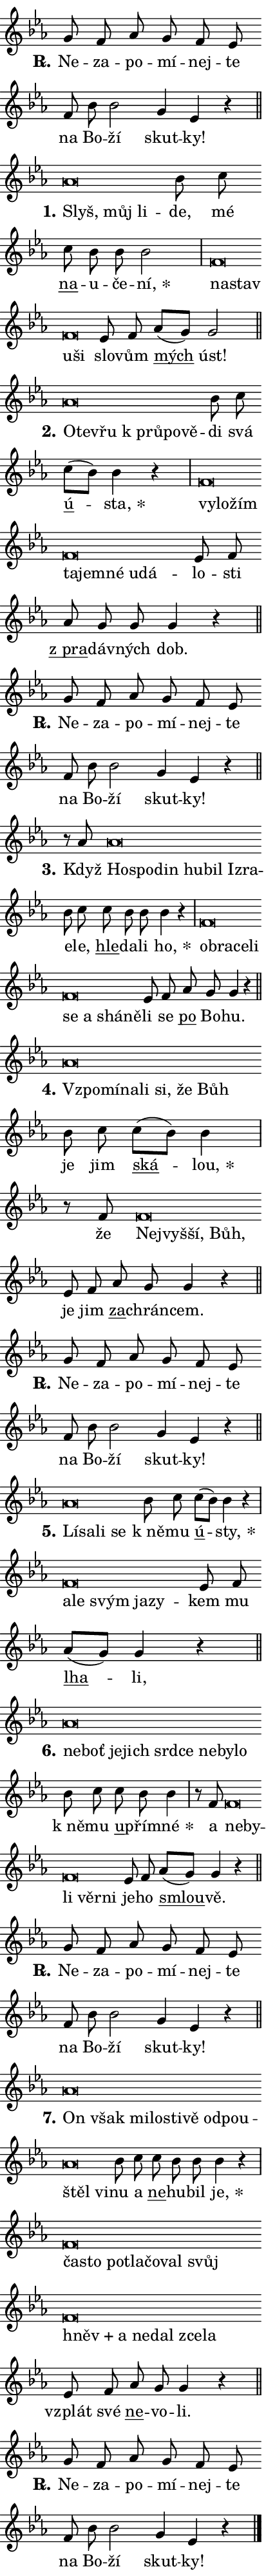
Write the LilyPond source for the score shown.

\version "2.24.0"
\header { tagline = "" }
\paper {
  indent = 0\cm
  top-margin = 0\cm
  right-margin = 0.13\cm % to fit lyric hyphens
  bottom-margin = 0\cm
  left-margin = 0\cm
  paper-width = 7\cm
  page-breaking = #ly:one-page-breaking
  system-system-spacing.basic-distance = #11
  score-system-spacing.basic-distance = #11
  ragged-last = ##f
}


%% Author: Thomas Morley
%% https://lists.gnu.org/archive/html/lilypond-user/2020-05/msg00002.html
#(define (line-position grob)
"Returns position of @var[grob} in current system:
   @code{'start}, if at first time-step
   @code{'end}, if at last time-step
   @code{'middle} otherwise
"
  (let* ((col (ly:item-get-column grob))
         (ln (ly:grob-object col 'left-neighbor))
         (rn (ly:grob-object col 'right-neighbor))
         (col-to-check-left (if (ly:grob? ln) ln col))
         (col-to-check-right (if (ly:grob? rn) rn col))
         (break-dir-left
           (and
             (ly:grob-property col-to-check-left 'non-musical #f)
             (ly:item-break-dir col-to-check-left)))
         (break-dir-right
           (and
             (ly:grob-property col-to-check-right 'non-musical #f)
             (ly:item-break-dir col-to-check-right))))
        (cond ((eqv? 1 break-dir-left) 'start)
              ((eqv? -1 break-dir-right) 'end)
              (else 'middle))))

#(define (tranparent-at-line-position vctor)
  (lambda (grob)
  "Relying on @code{line-position} select the relevant enry from @var{vctor}.
Used to determine transparency,"
    (case (line-position grob)
      ((end) (not (vector-ref vctor 0)))
      ((middle) (not (vector-ref vctor 1)))
      ((start) (not (vector-ref vctor 2))))))

noteHeadBreakVisibility =
#(define-music-function (break-visibility)(vector?)
"Makes @code{NoteHead}s transparent relying on @var{break-visibility}"
#{
  \override NoteHead.transparent =
    #(tranparent-at-line-position break-visibility)
#})

#(define delete-ledgers-for-transparent-note-heads
  (lambda (grob)
    "Reads whether a @code{NoteHead} is transparent.
If so this @code{NoteHead} is removed from @code{'note-heads} from
@var{grob}, which is supposed to be @code{LedgerLineSpanner}.
As a result ledgers are not printed for this @code{NoteHead}"
    (let* ((nhds-array (ly:grob-object grob 'note-heads))
           (nhds-list
             (if (ly:grob-array? nhds-array)
                 (ly:grob-array->list nhds-array)
                 '()))
           ;; Relies on the transparent-property being done before
           ;; Staff.LedgerLineSpanner.after-line-breaking is executed.
           ;; This is fragile ...
           (to-keep
             (remove
               (lambda (nhd)
                 (ly:grob-property nhd 'transparent #f))
               nhds-list)))
      ;; TODO find a better method to iterate over grob-arrays, similiar
      ;; to filter/remove etc for lists
      ;; For now rebuilt from scratch
      (set! (ly:grob-object grob 'note-heads)  '())
      (for-each
        (lambda (nhd)
          (ly:pointer-group-interface::add-grob grob 'note-heads nhd))
        to-keep))))

squashNotes = {
  \override NoteHead.X-extent = #'(-0.2 . 0.2)
  \override NoteHead.Y-extent = #'(-0.75 . 0)
  \override NoteHead.stencil =
    #(lambda (grob)
       (let ((pos (ly:grob-property grob 'staff-position)))
         (begin
           (if (< pos -7) (display "ERROR: Lower brevis then expected\n") (display "OK: Expected brevis position\n"))
           (if (<= pos -6) ly:text-interface::print ly:note-head::print))))
}
unSquashNotes = {
  \revert NoteHead.X-extent
  \revert NoteHead.Y-extent
  \revert NoteHead.stencil
}

hideNotes = \noteHeadBreakVisibility #begin-of-line-visible
unHideNotes = \noteHeadBreakVisibility #all-visible

% work-around for resetting accidentals
% https://lilypond.org/doc/v2.23/Documentation/notation/displaying-rhythms#unmetered-music
cadenzaMeasure = {
  \cadenzaOff
  \partial 1024 s1024
  \cadenzaOn
}

#(define-markup-command (accent layout props text) (markup?)
  "Underline accented syllable"
  (interpret-markup layout props
    #{\markup \override #'(offset . 4.3) \underline { #text }#}))

responsum = \markup \concat {
  "R" \hspace #-1.05 \path #0.1 #'((moveto 0 0.07) (lineto 0.9 0.8)) \hspace #0.05 "."
}

spaceSize = #0.6828661417322834 % exact space size for TeX Gyre Schola

\layout {
  \context {
    \Staff
    \remove "Time_signature_engraver"
    \override LedgerLineSpanner.after-line-breaking = #delete-ledgers-for-transparent-note-heads
  }
  \context {
    \Lyrics {
      \override LyricSpace.minimum-distance = \spaceSize
      \override LyricText.font-name = #"TeX Gyre Schola"
      \override LyricText.font-size = 1
      \override StanzaNumber.font-name = #"TeX Gyre Schola Bold"
      \override StanzaNumber.font-size = 1
    }
  }
  \context {
    \Score 
    \override NoteHead.text =
      #(lambda (grob) 
        (let ((pos (ly:grob-property grob 'staff-position)))
          #{\markup {
            \combine
              \halign #-0.55 \raise #(if (= pos -6) 0 0.5) \override #'(thickness . 2) \draw-line #'(3.2 . 0)
              \musicglyph "noteheads.sM1"
          }#}))
  }
}

% magnetic-lyrics.ily
%
%   written by
%     Jean Abou Samra <jean@abou-samra.fr>
%     Werner Lemberg <wl@gnu.org>
%
%   adapted by
%     Jiri Hon <jiri.hon@gmail.com>
%
% Version 2022-Apr-15

% https://www.mail-archive.com/lilypond-user@gnu.org/msg149350.html

#(define (Left_hyphen_pointer_engraver context)
   "Collect syllable-hyphen-syllable occurrences in lyrics and store
them in properties.  This engraver only looks to the left.  For
example, if the lyrics input is @code{foo -- bar}, it does the
following.

@itemize @bullet
@item
Set the @code{text} property of the @code{LyricHyphen} grob between
@q{foo} and @q{bar} to @code{foo}.

@item
Set the @code{left-hyphen} property of the @code{LyricText} grob with
text @q{foo} to the @code{LyricHyphen} grob between @q{foo} and
@q{bar}.
@end itemize

Use this auxiliary engraver in combination with the
@code{lyric-@/text::@/apply-@/magnetic-@/offset!} hook."
   (let ((hyphen #f)
         (text #f))
     (make-engraver
      (acknowledgers
       ((lyric-syllable-interface engraver grob source-engraver)
        (set! text grob)))
      (end-acknowledgers
       ((lyric-hyphen-interface engraver grob source-engraver)
        ;(when (not (grob::has-interface grob 'lyric-space-interface))
          (set! hyphen grob)));)
      ((stop-translation-timestep engraver)
       (when (and text hyphen)
         (ly:grob-set-object! text 'left-hyphen hyphen))
       (set! text #f)
       (set! hyphen #f)))))

#(define (lyric-text::apply-magnetic-offset! grob)
   "If the space between two syllables is less than the value in
property @code{LyricText@/.details@/.squash-threshold}, move the right
syllable to the left so that it gets concatenated with the left
syllable.

Use this function as a hook for
@code{LyricText@/.after-@/line-@/breaking} if the
@code{Left_@/hyphen_@/pointer_@/engraver} is active."
   (let ((hyphen (ly:grob-object grob 'left-hyphen #f)))
     (when hyphen
       (let ((left-text (ly:spanner-bound hyphen LEFT)))
         (when (grob::has-interface left-text 'lyric-syllable-interface)
           (let* ((common (ly:grob-common-refpoint grob left-text X))
                  (this-x-ext (ly:grob-extent grob common X))
                  (left-x-ext
                   (begin
                     ;; Trigger magnetism for left-text.
                     (ly:grob-property left-text 'after-line-breaking)
                     (ly:grob-extent left-text common X)))
                  ;; `delta` is the gap width between two syllables.
                  (delta (- (interval-start this-x-ext)
                            (interval-end left-x-ext)))
                  (details (ly:grob-property grob 'details))
                  (threshold (assoc-get 'squash-threshold details 0.2)))
             (when (< delta threshold)
               (let* (;; We have to manipulate the input text so that
                      ;; ligatures crossing syllable boundaries are not
                      ;; disabled.  For languages based on the Latin
                      ;; script this is essentially a beautification.
                      ;; However, for non-Western scripts it can be a
                      ;; necessity.
                      (lt (ly:grob-property left-text 'text))
                      (rt (ly:grob-property grob 'text))
                      (is-space (grob::has-interface hyphen 'lyric-space-interface))
                      (space (if is-space " " ""))
                      (extra-delta (if is-space spaceSize 0))
                      ;; Append new syllable.
                      (ltrt-space (if (and (string? lt) (string? rt))
                                (string-append lt space rt)
                                (make-concat-markup (list lt space rt))))
                      ;; Right-align `ltrt` to the right side.
                      (ltrt-space-markup (grob-interpret-markup
                               grob
                               (make-translate-markup
                                (cons (interval-length this-x-ext) 0)
                                (make-right-align-markup ltrt-space)))))
                 (begin
                   ;; Don't print `left-text`.
                   (ly:grob-set-property! left-text 'stencil #f)
                   ;; Set text and stencil (which holds all collected
                   ;; syllables so far) and shift it to the left.
                   (ly:grob-set-property! grob 'text ltrt-space)
                   (ly:grob-set-property! grob 'stencil ltrt-space-markup)
                   (ly:grob-translate-axis! grob (- (- delta extra-delta)) X))))))))))


#(define (lyric-hyphen::displace-bounds-first grob)
   ;; Make very sure this callback isn't triggered too early.
   (let ((left (ly:spanner-bound grob LEFT))
         (right (ly:spanner-bound grob RIGHT)))
     (ly:grob-property left 'after-line-breaking)
     (ly:grob-property right 'after-line-breaking)
     (ly:lyric-hyphen::print grob)))

squashThreshold = #0.4

\layout {
  \context {
    \Lyrics
    \consists #Left_hyphen_pointer_engraver
    \override LyricText.after-line-breaking =
      #lyric-text::apply-magnetic-offset!
    \override LyricHyphen.stencil = #lyric-hyphen::displace-bounds-first
    \override LyricText.details.squash-threshold = \squashThreshold
    \override LyricHyphen.minimum-distance = 0
    \override LyricHyphen.minimum-length = \squashThreshold
  }
}

squashText = \override LyricText.details.squash-threshold = 9999
unSquashText = \override LyricText.details.squash-threshold = \squashThreshold

leftText = \override LyricText.self-alignment-X = #LEFT
unLeftText = \revert LyricText.self-alignment-X

starOffset = #(lambda (grob) 
                (let ((x_offset (ly:self-alignment-interface::aligned-on-x-parent grob)))
                  (if (= x_offset 0) 0 (+ x_offset 1.2))))

star = #(define-music-function (syllable)(string?)
"Append star separator at the end of a syllable"
#{
  \once \override LyricText.X-offset = #starOffset
  \lyricmode { \markup {
    #syllable
    \override #'((font-name . "TeX Gyre Schola Bold")) \hspace #0.2 \lower #0.65 \larger "*"
  } }
#})

starAccent = #(define-music-function (syllable)(string?)
"Append star separator at the end of a syllable and make accent"
#{
  \once \override LyricText.X-offset = #starOffset
  \lyricmode { \markup {
    \accent #syllable
    \override #'((font-name . "TeX Gyre Schola Bold")) \hspace #0.2 \lower #0.65 \larger "*"
  } }
#})

breath = #(define-music-function (syllable)(string?)
"Append breathing indicator at the end of a syllable"
#{
  \lyricmode { \markup { #syllable "+" } }
#})

optionalBreath = #(define-music-function (syllable)(string?)
"Append optional breathing indicator at the end of a syllable"
#{
  \lyricmode { \markup { #syllable "(+)" } }
#})


\score {
    <<
        \new Voice = "melody" { \cadenzaOn \key es \major \relative { g'8 f as g f es \bar "" f bes bes2 g4 es r \cadenzaMeasure \bar "||" \break } }
        \new Lyrics \lyricsto "melody" { \lyricmode { \set stanza = \responsum
Ne -- za -- po -- mí -- nej -- te na Bo -- ží skut -- ky! } }
    >>
    \layout {}
}

\score {
    <<
        \new Voice = "melody" { \cadenzaOn \key es \major \relative { \squashNotes as'\breve*1/16 \hideNotes \breve*1/16 \breve*1/16 \bar "" \unHideNotes \unSquashNotes bes8 c \bar "" c bes bes bes2 \cadenzaMeasure \bar "|" \squashNotes f\breve*1/16 \hideNotes \breve*1/16 \bar "" \breve*1/16 \breve*1/16 \bar "" \unHideNotes \unSquashNotes es8 f \bar "" as[( g)] g2 \cadenzaMeasure \bar "||" \break } }
        \new Lyrics \lyricsto "melody" { \lyricmode { \set stanza = "1."
\leftText Slyš, \squashText můj li -- \unLeftText \unSquashText de, mé \markup \accent na -- u -- če -- \star ní, \leftText na -- \squashText stav u -- ši \unLeftText \unSquashText slo -- vům \markup \accent mých úst! } }
    >>
    \layout {}
}

\score {
    <<
        \new Voice = "melody" { \cadenzaOn \key es \major \relative { \squashNotes as'\breve*1/16 \hideNotes \breve*1/16 \bar "" \breve*1/16 \bar "" \breve*1/16 \bar "" \breve*1/16 \breve*1/16 \bar "" \unHideNotes \unSquashNotes bes8 c \bar "" c[( bes)] bes4 r \cadenzaMeasure \bar "|" \squashNotes f\breve*1/16 \hideNotes \breve*1/16 \bar "" \breve*1/16 \bar "" \breve*1/16 \bar "" \breve*1/16 \bar "" \breve*1/16 \bar "" \breve*1/16 \breve*1/16 \bar "" \unHideNotes \unSquashNotes es8 f \bar "" as g g g4 r \cadenzaMeasure \bar "||" \break } }
        \new Lyrics \lyricsto "melody" { \lyricmode { \set stanza = "2."
\leftText O -- \squashText te -- vřu "k prů" -- po -- vě -- \unLeftText \unSquashText di svá \markup \accent ú -- \star sta, \leftText vy -- \squashText lo -- žím ta -- jem -- né u -- dá -- \unLeftText \unSquashText lo -- sti \markup \accent "z pra" -- dáv -- ných dob. } }
    >>
    \layout {}
}

\score {
    <<
        \new Voice = "melody" { \cadenzaOn \key es \major \relative { g'8 f as g f es \bar "" f bes bes2 g4 es r \cadenzaMeasure \bar "||" \break } }
        \new Lyrics \lyricsto "melody" { \lyricmode { \set stanza = \responsum
Ne -- za -- po -- mí -- nej -- te na Bo -- ží skut -- ky! } }
    >>
    \layout {}
}

\score {
    <<
        \new Voice = "melody" { \cadenzaOn \key es \major \relative { r8 as'8 \squashNotes as\breve*1/16 \hideNotes \breve*1/16 \bar "" \breve*1/16 \bar "" \breve*1/16 \bar "" \breve*1/16 \bar "" \breve*1/16 \breve*1/16 \bar "" \unHideNotes \unSquashNotes bes8 c \bar "" c bes bes bes4 r \cadenzaMeasure \bar "|" \squashNotes f\breve*1/16 \hideNotes \breve*1/16 \bar "" \breve*1/16 \bar "" \breve*1/16 \bar "" \breve*1/16 \bar "" \breve*1/16 \bar "" \breve*1/16 \breve*1/16 \bar "" \unHideNotes \unSquashNotes es8 f \bar "" as g g4 r \cadenzaMeasure \bar "||" \break } }
        \new Lyrics \lyricsto "melody" { \lyricmode { \set stanza = "3."
Když \leftText Ho -- \squashText spo -- din hu -- bil Iz -- ra -- \unLeftText \unSquashText e -- le, \markup \accent hle -- da -- li \star ho, \leftText ob -- \squashText ra -- ce -- li se a shá -- ně -- \unLeftText \unSquashText li se \markup \accent po Bo -- hu. } }
    >>
    \layout {}
}

\score {
    <<
        \new Voice = "melody" { \cadenzaOn \key es \major \relative { \squashNotes as'\breve*1/16 \hideNotes \breve*1/16 \bar "" \breve*1/16 \bar "" \breve*1/16 \bar "" \breve*1/16 \bar "" \breve*1/16 \breve*1/16 \bar "" \unHideNotes \unSquashNotes bes8 c \bar "" c[( bes)] bes4 \cadenzaMeasure \bar "|" r8 f8 \squashNotes f\breve*1/16 \hideNotes \breve*1/16 \bar "" \breve*1/16 \breve*1/16 \bar "" \unHideNotes \unSquashNotes es8 f \bar "" as g g4 r \cadenzaMeasure \bar "||" \break } }
        \new Lyrics \lyricsto "melody" { \lyricmode { \set stanza = "4."
\leftText Vzpo -- \squashText mí -- na -- li si, že Bůh \unLeftText \unSquashText je jim \markup \accent ská -- \star lou, že \leftText Nej -- \squashText vyš -- ší, Bůh, \unLeftText \unSquashText je jim \markup \accent za -- chrán -- cem. } }
    >>
    \layout {}
}

\score {
    <<
        \new Voice = "melody" { \cadenzaOn \key es \major \relative { g'8 f as g f es \bar "" f bes bes2 g4 es r \cadenzaMeasure \bar "||" \break } }
        \new Lyrics \lyricsto "melody" { \lyricmode { \set stanza = \responsum
Ne -- za -- po -- mí -- nej -- te na Bo -- ží skut -- ky! } }
    >>
    \layout {}
}

\score {
    <<
        \new Voice = "melody" { \cadenzaOn \key es \major \relative { \squashNotes as'\breve*1/16 \hideNotes \breve*1/16 \bar "" \breve*1/16 \breve*1/16 \bar "" \unHideNotes \unSquashNotes bes8 c \bar "" c[( bes)] bes4 r \cadenzaMeasure \bar "|" \squashNotes f\breve*1/16 \hideNotes \breve*1/16 \bar "" \breve*1/16 \bar "" \breve*1/16 \breve*1/16 \bar "" \unHideNotes \unSquashNotes es8 f \bar "" as[( g)] g4 r \cadenzaMeasure \bar "||" \break } }
        \new Lyrics \lyricsto "melody" { \lyricmode { \set stanza = "5."
\leftText Lí -- \squashText sa -- li se \unLeftText \unSquashText "k ně" -- mu \markup \accent ú -- \star sty, \leftText a -- \squashText le svým ja -- zy -- \unLeftText \unSquashText kem mu \markup \accent lha -- li, } }
    >>
    \layout {}
}

\score {
    <<
        \new Voice = "melody" { \cadenzaOn \key es \major \relative { \squashNotes as'\breve*1/16 \hideNotes \breve*1/16 \bar "" \breve*1/16 \bar "" \breve*1/16 \bar "" \breve*1/16 \bar "" \breve*1/16 \bar "" \breve*1/16 \bar "" \breve*1/16 \breve*1/16 \bar "" \unHideNotes \unSquashNotes bes8 c \bar "" c bes bes4 \cadenzaMeasure \bar "|" r8 f8 \squashNotes f\breve*1/16 \hideNotes \breve*1/16 \bar "" \breve*1/16 \bar "" \breve*1/16 \breve*1/16 \bar "" \unHideNotes \unSquashNotes es8 f \bar "" as[( g)] g4 r \cadenzaMeasure \bar "||" \break } }
        \new Lyrics \lyricsto "melody" { \lyricmode { \set stanza = "6."
\leftText ne -- \squashText boť je -- jich srd -- ce ne -- by -- lo \unLeftText \unSquashText "k ně" -- mu \markup \accent u -- přím -- \star né a \leftText ne -- \squashText by -- li věr -- ni \unLeftText \unSquashText je -- ho \markup \accent smlou -- vě. } }
    >>
    \layout {}
}

\score {
    <<
        \new Voice = "melody" { \cadenzaOn \key es \major \relative { g'8 f as g f es \bar "" f bes bes2 g4 es r \cadenzaMeasure \bar "||" \break } }
        \new Lyrics \lyricsto "melody" { \lyricmode { \set stanza = \responsum
Ne -- za -- po -- mí -- nej -- te na Bo -- ží skut -- ky! } }
    >>
    \layout {}
}

\score {
    <<
        \new Voice = "melody" { \cadenzaOn \key es \major \relative { \squashNotes as'\breve*1/16 \hideNotes \breve*1/16 \bar "" \breve*1/16 \bar "" \breve*1/16 \bar "" \breve*1/16 \bar "" \breve*1/16 \bar "" \breve*1/16 \bar "" \breve*1/16 \bar "" \breve*1/16 \breve*1/16 \bar "" \unHideNotes \unSquashNotes bes8 c \bar "" c bes bes bes4 r \cadenzaMeasure \bar "|" \squashNotes f\breve*1/16 \hideNotes \breve*1/16 \bar "" \breve*1/16 \bar "" \breve*1/16 \bar "" \breve*1/16 \bar "" \breve*1/16 \bar "" \breve*1/16 \bar "" \breve*1/16 \bar "" \breve*1/16 \bar "" \breve*1/16 \bar "" \breve*1/16 \bar "" \breve*1/16 \breve*1/16 \bar "" \unHideNotes \unSquashNotes es8 f \bar "" as g g4 r \cadenzaMeasure \bar "||" \break } }
        \new Lyrics \lyricsto "melody" { \lyricmode { \set stanza = "7."
\leftText On \squashText však mi -- lo -- sti -- vě od -- pou -- štěl vi -- \unLeftText \unSquashText nu a \markup \accent ne -- hu -- bil \star je, \leftText ča -- \squashText sto po -- tla -- čo -- val svůj \breath "hněv" a ne -- dal zce -- la \unLeftText \unSquashText vzplát své \markup \accent ne -- vo -- li. } }
    >>
    \layout {}
}

\score {
    <<
        \new Voice = "melody" { \cadenzaOn \key es \major \relative { g'8 f as g f es \bar "" f bes bes2 g4 es r \cadenzaMeasure \bar "||" \break } \bar "|." }
        \new Lyrics \lyricsto "melody" { \lyricmode { \set stanza = \responsum
Ne -- za -- po -- mí -- nej -- te na Bo -- ží skut -- ky! } }
    >>
    \layout {}
}
